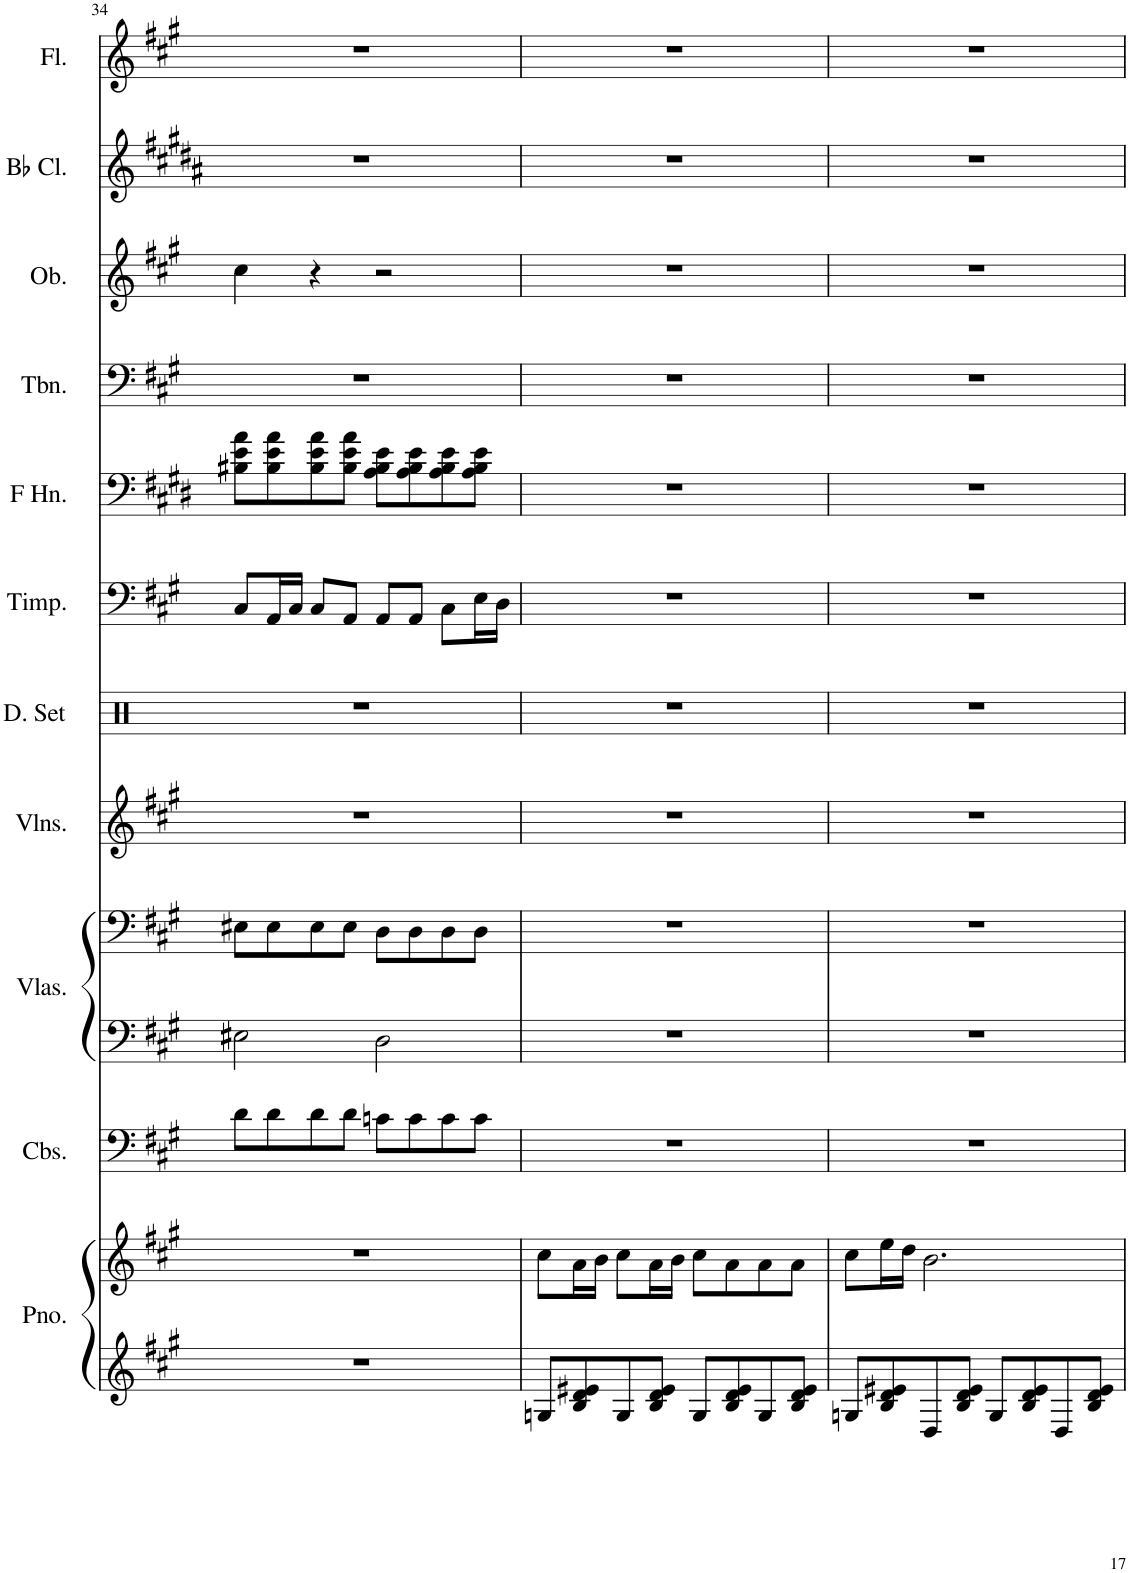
**kern	**kern	**kern	**kern	**kern	**kern	**kern	**kern	**kern	**kern	**kern	**kern	**kern
*part11	*part11	*part10	*part9	*part9	*part8	*part7	*part6	*part5	*part4	*part3	*part2	*part1
*staff13	*staff12	*staff11	*staff10	*staff9	*staff8	*staff7	*staff6	*staff5	*staff4	*staff3	*staff2	*staff1
*I"Pf.	*	*I"Contrabasses	*I"Violas	*	*I"Violins	*I"Drumset	*I"Timpani	*I"Horn in F	*I"Trombone	*I"Oboe	*I"Bb Clarinet	*I"Flute
*	*	*I'Cbs.	*I'Vlas.	*	*I'Vlns.	*I'D. Set	*I'Timp.	*	*I'Tbn.	*I'Ob.	*I'Bb Cl.	*I'Fl.
!!LO:PB:g=z
*clefG2	*clefG2	*clefF4	*clefF4	*clefF4	*clefG2	*clefX	*clefF4	*clefF4	*clefF4	*clefG2	*clefG2	*clefG2
*	*	*Trd7c12	*	*	*	*	*	*Trd4c7	*	*	*Trd1c2	*
*k[f#c#g#]	*k[f#c#g#]	*k[f#c#g#]	*k[f#c#g#]	*k[f#c#g#]	*k[f#c#g#]	*k[]	*k[f#c#g#]	*k[f#c#g#d#]	*k[f#c#g#]	*k[f#c#g#]	*k[f#c#g#d#a#]	*k[f#c#g#]
*M4/4	*M4/4	*M4/4	*M4/4	*M4/4	*M4/4	*M4/4	*M4/4	*M4/4	*M4/4	*M4/4	*M4/4	*M4/4
=34	=34	=34	=34	=34	=34	=34	=34	=34	=34	=34	=34	=34
1r	1r	8d\L	2E#X\	8E#X\L	1r	1r	8C#/L	8B#X\ 8e\ 8a\L	1r	4cc#\	1r	1r
.	.	8d\	.	8E#\	.	.	16AA/L	8B#\ 8e\ 8a\	.	.	.	.
.	.	.	.	.	.	.	16C#/JJ	.	.	.	.	.
.	.	8d\	.	8E#\	.	.	8C#/L	8B#\ 8e\ 8a\	.	4r	.	.
.	.	8d\J	.	8E#\J	.	.	8AA/J	8B#\ 8e\ 8a\J	.	.	.	.
.	.	8cn\L	2D\	8D\L	.	.	8AA/L	8A\ 8B#\ 8e\L	.	2r	.	.
.	.	8c\	.	8D\	.	.	8AA/J	8A\ 8B#\ 8e\	.	.	.	.
.	.	8c\	.	8D\	.	.	8C#\L	8A\ 8B#\ 8e\	.	.	.	.
.	.	8c\J	.	8D\J	.	.	16E\L	8A\ 8B#\ 8e\J	.	.	.	.
.	.	.	.	.	.	.	16D\JJ	.	.	.	.	.
=35	=35	=35	=35	=35	=35	=35	=35	=35	=35	=35	=35	=35
8Gn/L	8cc#\L	1r	1r	1r	1r	1r	1r	1r	1r	1r	1r	1r
8B/ 8d/ 8e#X/	16a\L	.	.	.	.	.	.	.	.	.	.	.
.	16b\JJ	.	.	.	.	.	.	.	.	.	.	.
8G/	8cc#\L	.	.	.	.	.	.	.	.	.	.	.
8B/ 8d/ 8e#/J	16a\L	.	.	.	.	.	.	.	.	.	.	.
.	16b\JJ	.	.	.	.	.	.	.	.	.	.	.
8G/L	8cc#\L	.	.	.	.	.	.	.	.	.	.	.
8B/ 8d/ 8e#/	8a\	.	.	.	.	.	.	.	.	.	.	.
8G/	8a\	.	.	.	.	.	.	.	.	.	.	.
8B/ 8d/ 8e#/J	8a\J	.	.	.	.	.	.	.	.	.	.	.
=36	=36	=36	=36	=36	=36	=36	=36	=36	=36	=36	=36	=36
8Gn/L	8cc#\L	1r	1r	1r	1r	1r	1r	1r	1r	1r	1r	1r
8B/ 8d/ 8e#X/	16ee\L	.	.	.	.	.	.	.	.	.	.	.
.	16dd\JJ	.	.	.	.	.	.	.	.	.	.	.
8D/	2.b\	.	.	.	.	.	.	.	.	.	.	.
8B/ 8d/ 8e#/J	.	.	.	.	.	.	.	.	.	.	.	.
8G/L	.	.	.	.	.	.	.	.	.	.	.	.
8B/ 8d/ 8e#/	.	.	.	.	.	.	.	.	.	.	.	.
8D/	.	.	.	.	.	.	.	.	.	.	.	.
8B/ 8d/ 8e#/J	.	.	.	.	.	.	.	.	.	.	.	.
=	=	=	=	=	=	=	=	=	=	=	=	=
*-	*-	*-	*-	*-	*-	*-	*-	*-	*-	*-	*-	*-
